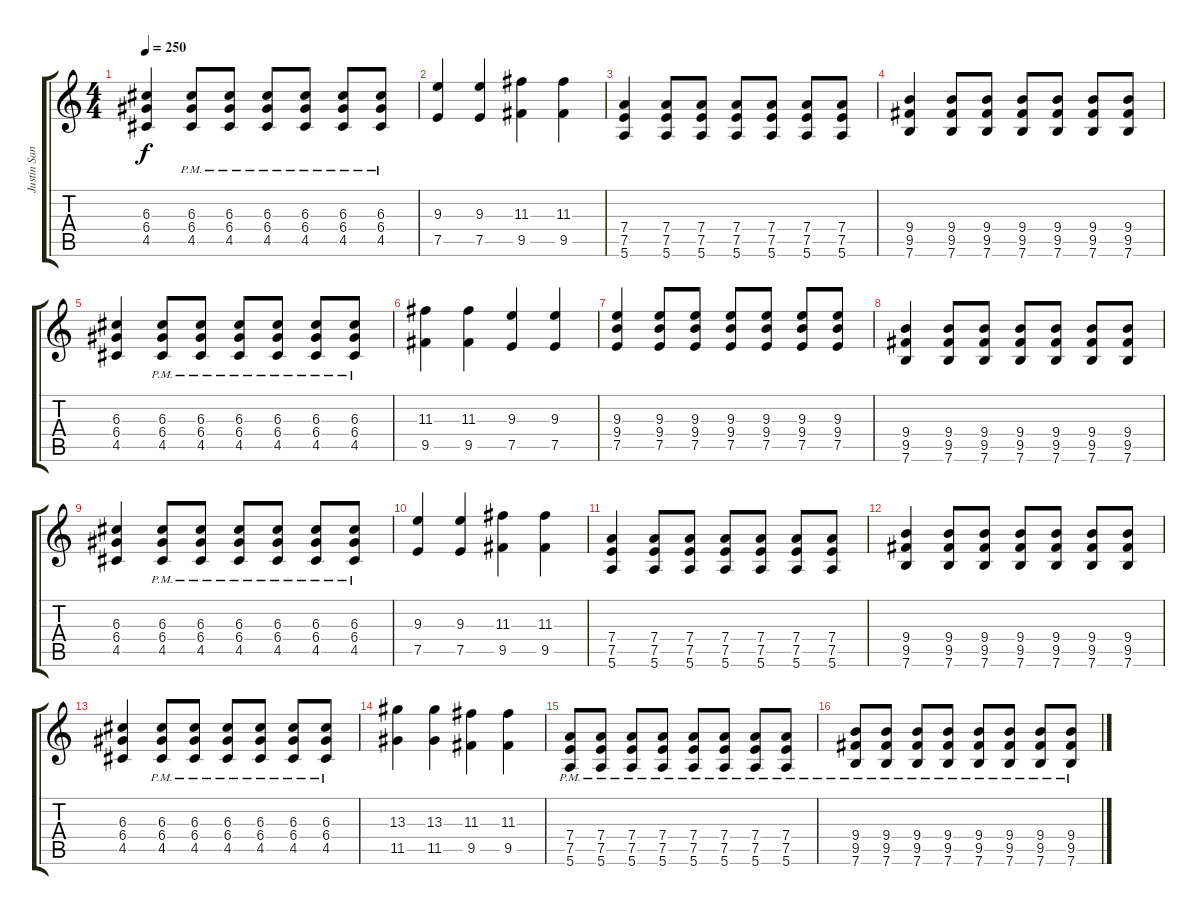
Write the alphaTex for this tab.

\track ("Justin Sane" "Justin San") {instrument distortionguitar}
\staff {score tabs}
\tuning (E4 B3 G3 D3 A2 E2) {hide}
\ts (4 4)
\tempo 250
\clef g2
\ks c
(6.3 6.4 4.5).4{dy f} (6.3{pm} 6.4{pm} 4.5{pm}).8 (6.3{pm} 6.4{pm} 4.5{pm}).8 (6.3{pm} 6.4{pm} 4.5{pm}).8 (6.3{pm} 6.4{pm} 4.5{pm}).8 (6.3{pm} 6.4{pm} 4.5{pm}).8 (6.3{pm} 6.4{pm} 4.5{pm}).8 |
(9.3 7.5).4 (9.3 7.5).4 (11.3 9.5).4 (11.3 9.5).4 |
(7.4 7.5 5.6).4 (7.4 7.5 5.6).8 (7.4 7.5 5.6).8 (7.4 7.5 5.6).8 (7.4 7.5 5.6).8 (7.4 7.5 5.6).8 (7.4 7.5 5.6).8 |
(9.4 9.5 7.6).4 (9.4 9.5 7.6).8 (9.4 9.5 7.6).8 (9.4 9.5 7.6).8 (9.4 9.5 7.6).8 (9.4 9.5 7.6).8 (9.4 9.5 7.6).8 |
(6.3 6.4 4.5).4 (6.3{pm} 6.4{pm} 4.5{pm}).8 (6.3{pm} 6.4{pm} 4.5{pm}).8 (6.3{pm} 6.4{pm} 4.5{pm}).8 (6.3{pm} 6.4{pm} 4.5{pm}).8 (6.3{pm} 6.4{pm} 4.5{pm}).8 (6.3{pm} 6.4{pm} 4.5{pm}).8 |
(11.3 9.5).4 (11.3 9.5).4 (9.3 7.5).4 (9.3 7.5).4 |
(9.3 9.4 7.5).4 (9.3 9.4 7.5).8 (9.3 9.4 7.5).8 (9.3 9.4 7.5).8 (9.3 9.4 7.5).8 (9.3 9.4 7.5).8 (9.3 9.4 7.5).8 |
(9.4 9.5 7.6).4 (9.4 9.5 7.6).8 (9.4 9.5 7.6).8 (9.4 9.5 7.6).8 (9.4 9.5 7.6).8 (9.4 9.5 7.6).8 (9.4 9.5 7.6).8 |
(6.3 6.4 4.5).4 (6.3{pm} 6.4{pm} 4.5{pm}).8 (6.3{pm} 6.4{pm} 4.5{pm}).8 (6.3{pm} 6.4{pm} 4.5{pm}).8 (6.3{pm} 6.4{pm} 4.5{pm}).8 (6.3{pm} 6.4{pm} 4.5{pm}).8 (6.3{pm} 6.4{pm} 4.5{pm}).8 |
(9.3 7.5).4 (9.3 7.5).4 (11.3 9.5).4 (11.3 9.5).4 |
(7.4 7.5 5.6).4 (7.4 7.5 5.6).8 (7.4 7.5 5.6).8 (7.4 7.5 5.6).8 (7.4 7.5 5.6).8 (7.4 7.5 5.6).8 (7.4 7.5 5.6).8 |
(9.4 9.5 7.6).4 (9.4 9.5 7.6).8 (9.4 9.5 7.6).8 (9.4 9.5 7.6).8 (9.4 9.5 7.6).8 (9.4 9.5 7.6).8 (9.4 9.5 7.6).8 |
(6.3 6.4 4.5).4 (6.3{pm} 6.4{pm} 4.5{pm}).8 (6.3{pm} 6.4{pm} 4.5{pm}).8 (6.3{pm} 6.4{pm} 4.5{pm}).8 (6.3{pm} 6.4{pm} 4.5{pm}).8 (6.3{pm} 6.4{pm} 4.5{pm}).8 (6.3{pm} 6.4{pm} 4.5{pm}).8 |
(13.3 11.5).4 (13.3 11.5).4 (11.3 9.5).4 (11.3 9.5).4 |
(7.4{pm} 7.5{pm} 5.6{pm}).8 (7.4{pm} 7.5{pm} 5.6{pm}).8 (7.4{pm} 7.5{pm} 5.6{pm}).8 (7.4{pm} 7.5{pm} 5.6{pm}).8 (7.4{pm} 7.5{pm} 5.6{pm}).8 (7.4{pm} 7.5{pm} 5.6{pm}).8 (7.4{pm} 7.5{pm} 5.6{pm}).8 (7.4{pm} 7.5{pm} 5.6{pm}).8 |
(9.4{pm} 9.5{pm} 7.6{pm}).8 (9.4{pm} 9.5{pm} 7.6{pm}).8 (9.4{pm} 9.5{pm} 7.6{pm}).8 (9.4{pm} 9.5{pm} 7.6{pm}).8 (9.4{pm} 9.5{pm} 7.6{pm}).8 (9.4{pm} 9.5{pm} 7.6{pm}).8 (9.4{pm} 9.5{pm} 7.6{pm}).8 (9.4{pm} 9.5{pm} 7.6{pm}).8
